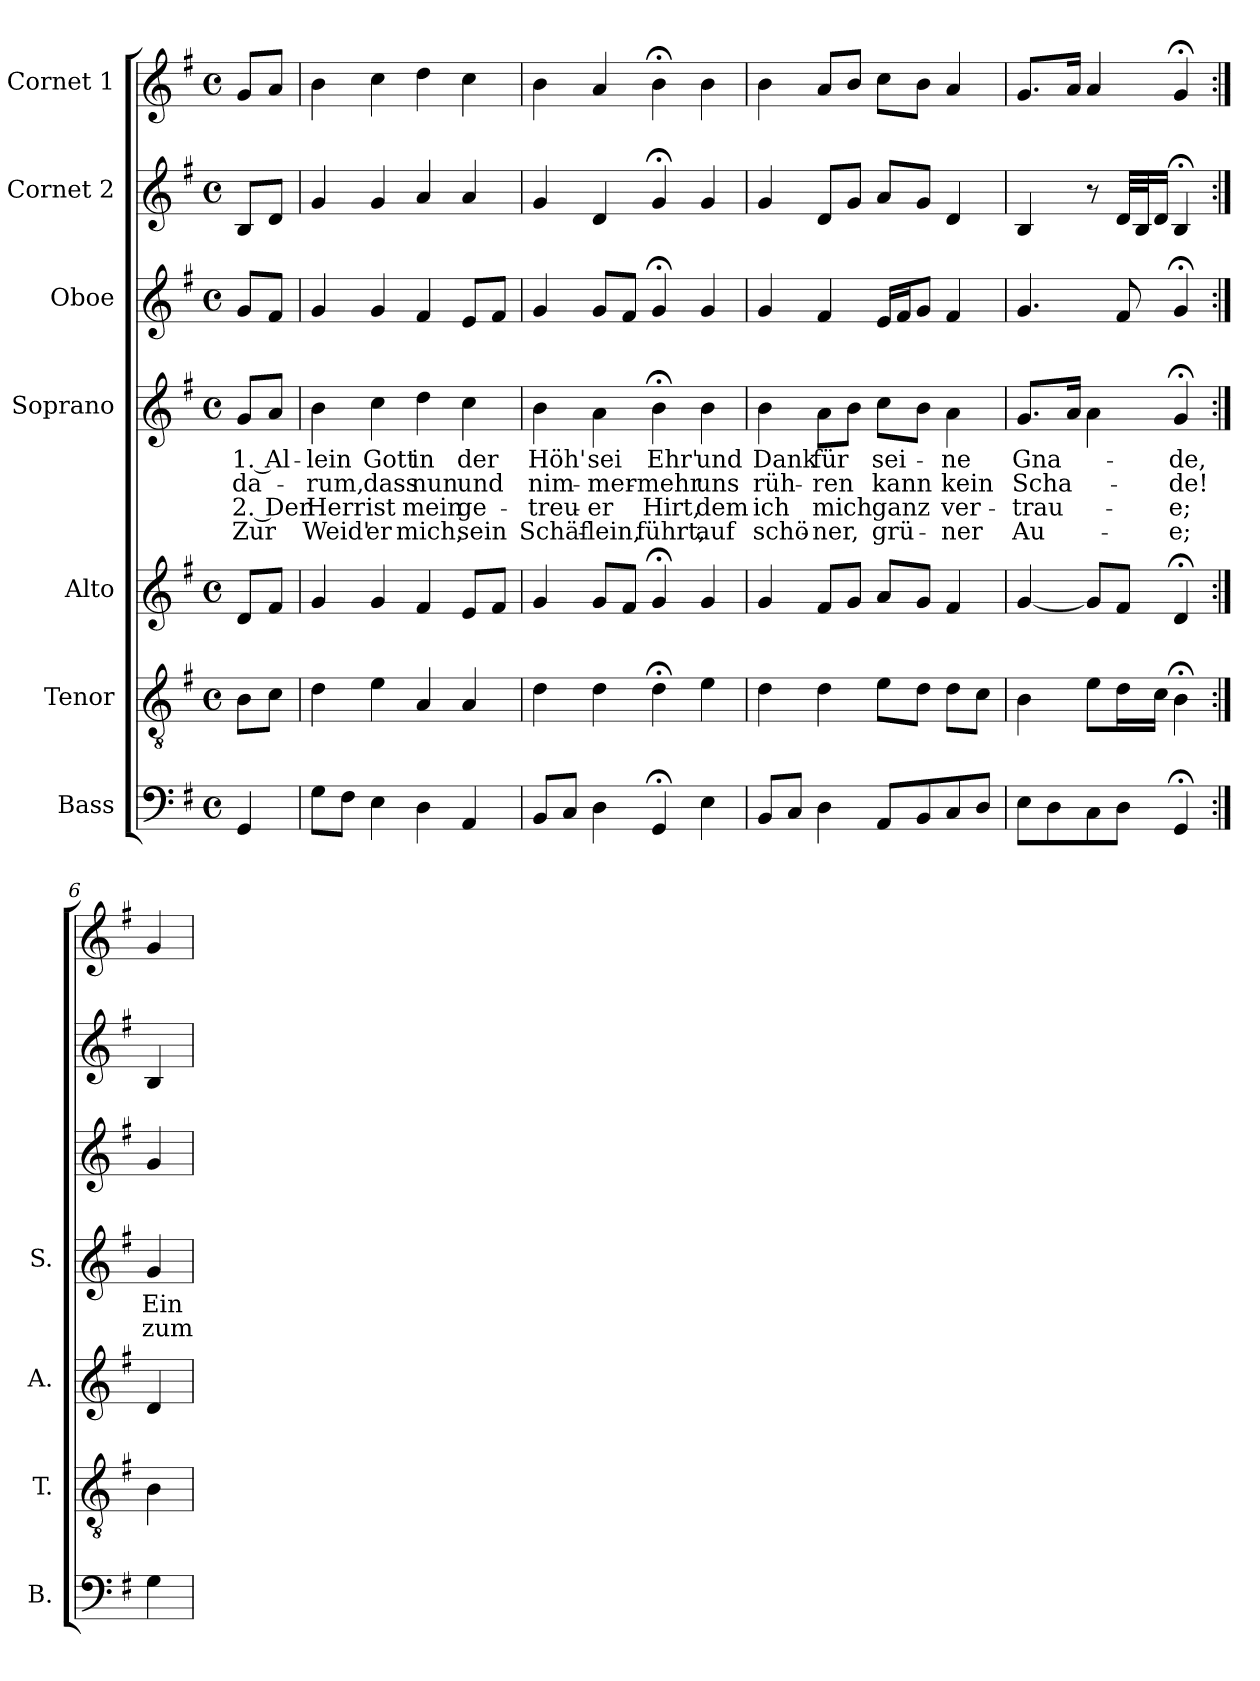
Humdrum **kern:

**kern	**kern	**kern	**kern	**text	**text	**text	**text	**kern	**kern	**kern
*part7	*part6	*part5	*part4	*part4	*part4	*part4	*part4	*part3	*part2	*part1
*staff7	*staff6	*staff5	*staff4	*staff4	*staff4	*staff4	*staff4	*staff3	*staff2	*staff1
*I"Bass	*I"Tenor	*I"Alto	*I"Soprano	*	*	*	*	*I"Oboe	*I"Cornet 2	*I"Cornet 1
*I'B.	*I'T.	*I'A.	*I'S.	*	*	*	*	*	*	*
*clefF4	*clefGv2	*clefG2	*clefG2	*	*	*	*	*clefG2	*clefG2	*clefG2
*k[f#]	*k[f#]	*k[f#]	*k[f#]	*	*	*	*	*k[f#]	*k[f#]	*k[f#]
*G:	*G:	*G:	*G:	*	*	*	*	*G:	*G:	*G:
*M4/4	*M4/4	*M4/4	*M4/4	*	*	*	*	*M4/4	*M4/4	*M4/4
*met(c)	*met(c)	*met(c)	*met(c)	*	*	*	*	*met(c)	*met(c)	*met(c)
=1	=1	=1	=1	=1	=1	=1	=1	=1	=1	=1
!	!	!	!	!LO:LY:b	!LO:LY:b	!LO:LY:b	!LO:LY:b	!	!	!
4GG/	8B\L	8d/L	8g/L	1. Al-	da-	2. Der	Zur	8g/L	8B/L	8g/L
.	8c\J	8f#/J	8a/J	.	.	.	.	8f#/J	8d/J	8a/J
=2	=2	=2	=2	=2	=2	=2	=2	=2	=2	=2
!	!	!	!	!LO:LY:b	!LO:LY:b	!LO:LY:b	!LO:LY:b	!	!	!
8G\L	4d\	4g/	4b\	-lein	-rum,	Herr	Weid'	4g/	4g/	4b\
8F#\J	.	.	.	.	.	.	.	.	.	.
!	!	!	!	!LO:LY:b	!LO:LY:b	!LO:LY:b	!LO:LY:b	!	!	!
4E\	4e\	4g/	4cc\	Gott	dass	ist	er	4g/	4g/	4cc\
!	!	!	!	!LO:LY:b	!LO:LY:b	!LO:LY:b	!LO:LY:b	!	!	!
4D\	4A/	4f#/	4dd\	in	nun	mein	mich,	4f#/	4a/	4dd\
!	!	!	!	!LO:LY:b	!LO:LY:b	!LO:LY:b	!LO:LY:b	!	!	!
4AA/	4A/	8e/L	4cc\	der	und	ge-	sein	8e/L	4a/	4cc\
.	.	8f#/J	.	.	.	.	.	8f#/J	.	.
=3	=3	=3	=3	=3	=3	=3	=3	=3	=3	=3
!	!	!	!	!LO:LY:b	!LO:LY:b	!LO:LY:b	!LO:LY:b	!	!	!
8BB/L	4d\	4g/	4b\	Höh'	nim-	-treu-	Schäf-	4g/	4g/	4b\
8C/J	.	.	.	.	.	.	.	.	.	.
!	!	!	!	!LO:LY:b	!LO:LY:b	!LO:LY:b	!LO:LY:b	!	!	!
4D\	4d\	8g/L	4a\	sei	-mer-	-er	-lein,	8g/L	4d/	4a/
.	.	8f#/J	.	.	.	.	.	8f#/J	.	.
!	!	!	!	!LO:LY:b	!LO:LY:b	!LO:LY:b	!LO:LY:b	!	!	!
4GG;</	4d;<\	4g;</	4b;<\	Ehr'	-mehr	Hirt,	führt,	4g;</	4g;</	4b;<\
!	!	!	!	!LO:LY:b	!LO:LY:b	!LO:LY:b	!LO:LY:b	!	!	!
4E\	4e\	4g/	4b\	und	uns	dem	auf	4g/	4g/	4b\
=4	=4	=4	=4	=4	=4	=4	=4	=4	=4	=4
!	!	!	!	!LO:LY:b	!LO:LY:b	!LO:LY:b	!LO:LY:b	!	!	!
8BB/L	4d\	4g/	4b\	Dank	rüh-	ich	schö-	4g/	4g/	4b\
8C/J	.	.	.	.	.	.	.	.	.	.
!	!	!	!	!LO:LY:b	!LO:LY:b	!LO:LY:b	!LO:LY:b	!	!	!
4D\	4d\	8f#/L	8a\L	für	-ren	mich	-ner,	4f#/	8d/L	8a/L
.	.	8g/J	8b\J	.	.	.	.	.	8g/J	8b/J
!	!	!	!	!LO:LY:b	!LO:LY:b	!LO:LY:b	!LO:LY:b	!	!	!
8AA/L	8e\L	8a/L	8cc\L	sei-	kann	ganz	grü-	16e/LL	8a/L	8cc\L
.	.	.	.	.	.	.	.	16f#/J	.	.
8BB/	8d\J	8g/J	8b\J	.	.	.	.	8g/J	8g/J	8b\J
!	!	!	!	!LO:LY:b	!LO:LY:b	!LO:LY:b	!LO:LY:b	!	!	!
8C/	8d\L	4f#/	4a\	-ne	kein	ver-	-ner	4f#/	4d/	4a/
8D/J	8c\J	.	.	.	.	.	.	.	.	.
!!LO:PB:g=z
=5	=5	=5	=5	=5	=5	=5	=5	=5	=5	=5
!	!	!	!	!LO:LY:b	!LO:LY:b	!LO:LY:b	!LO:LY:b	!	!	!
8E\L	4B\	[4g/	8.g/L	Gna-	Scha-	-trau-	Au-	4.g/	4B/	8.g/L
8D\	.	.	.	.	.	.	.	.	.	.
.	.	.	16a/Jk	.	.	.	.	.	.	16a/Jk
8C\	8e\L	8g/L]	4a\	.	.	.	.	.	8r	4a/
8D\J	16d\L	8f#/J	.	.	.	.	.	8f#/	32d/LLL	.
.	.	.	.	.	.	.	.	.	32B/J	.
.	16c\JJ	.	.	.	.	.	.	.	16d/JJ	.
!	!	!	!	!LO:LY:b	!LO:LY:b	!LO:LY:b	!LO:LY:b	!	!	!
4GG;</	4B;<\	4d;</	4g;</	-de,	-de!	-e;	-e;	4g;</	4B;</	4g;</
!!LO:PB:g=z
=6:|!	=6:|!	=6:|!	=6:|!	=6:|!	=6:|!	=6:|!	=6:|!	=6:|!	=6:|!	=6:|!
!	!	!	!	!LO:LY:b	!LO:LY:b	!	!	!	!	!
4G\	4B\	4d/	4g/	Ein	zum	.	.	4g/	4B/	4g/
=	=	=	=	=	=	=	=	=	=	=
*-	*-	*-	*-	*-	*-	*-	*-	*-	*-	*-
